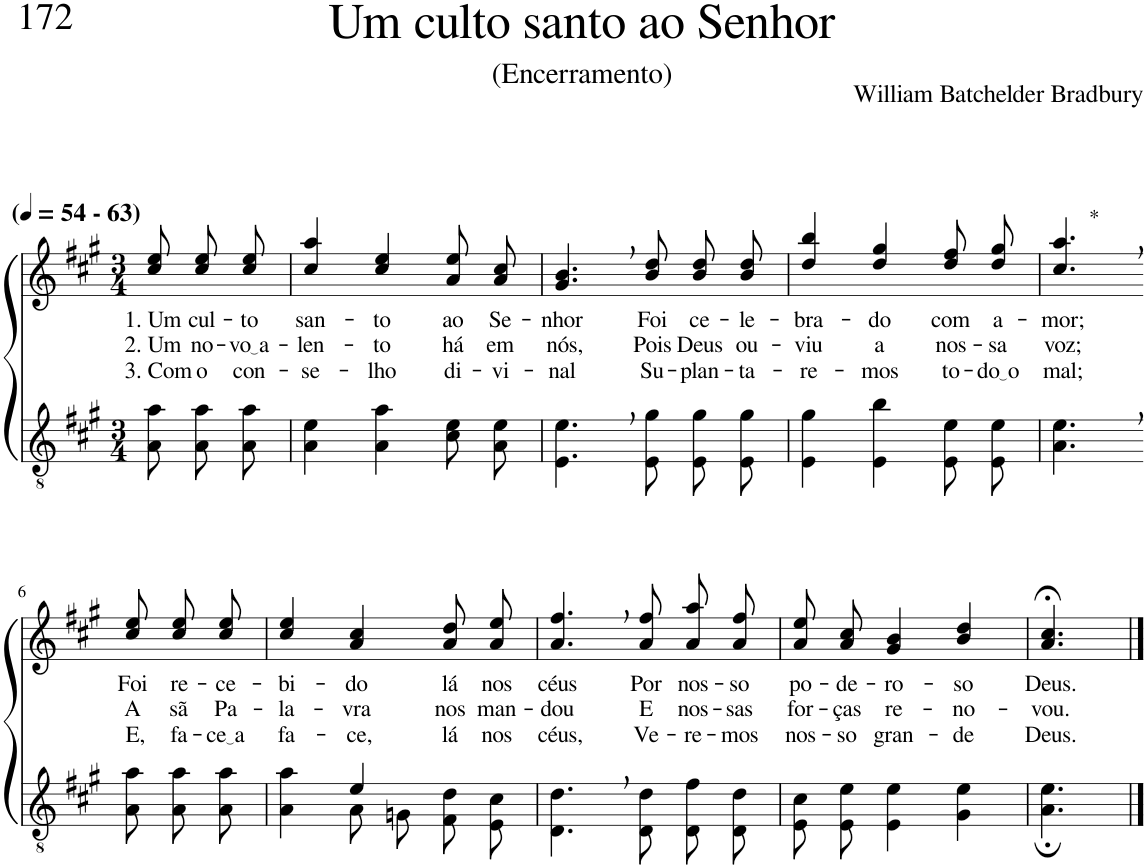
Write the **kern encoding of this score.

**kern	**kern	**text	**text	**text
*part2	*part1	*part1	*part1	*part1
*staff2	*staff1	*staff1	*staff1	*staff1
*I"Parte III e IV	*I"Parte I e II	*	*	*
*clefGv2	*clefG2	*	*	*
*Trd5c9	*Trd5c9	*	*	*
*k[f#c#g#]	*k[f#c#g#]	*	*	*
*M3/4	*M3/4	*	*	*
*MM54	*MM54	*	*	*
=1	=1	=1	=1	=1
!	!LO:TX:a:B:t=(	!	!	!
!	!LO:TX:a:B:t=- 63)	!	!	!
!	!	!LO:LY:b	!LO:LY:b	!LO:LY:b
8A\ 8a\	8cc#/ 8ee/	1. Um	2. Um	3. Com
!	!	!LO:LY:b	!LO:LY:b	!LO:LY:b
8A\ 8a\L	8cc#\ 8ee\L	cul-	no-	o
!	!	!LO:LY:b	!LO:LY:b	!LO:LY:b
8A\ 8a\J	8cc#\ 8ee\J	-to	vo a	con-
=2	=2	=2	=2	=2
!	!	!LO:LY:b	!LO:LY:b	!LO:LY:b
4A\ 4e\	4cc#/ 4aa/	san-	-len-	-se-
!	!	!LO:LY:b	!LO:LY:b	!LO:LY:b
4A\ 4a\	4cc#/ 4ee/	-to	-to	-lho
!	!	!LO:LY:b	!LO:LY:b	!LO:LY:b
8c#\ 8e\L	8a\ 8ee\L	ao	há	di-
!	!	!LO:LY:b	!LO:LY:b	!LO:LY:b
8A\ 8e\J	8a\ 8cc#\J	Se-	em	-vi-
=3	=3	=3	=3	=3
!	!	!LO:LY:b	!LO:LY:b	!LO:LY:b
4.E\, 4.e\,	4.g#/, 4.b/,	-nhor	nós,	-nal
!	!	!LO:LY:b	!LO:LY:b	!LO:LY:b
8E\ 8g#\	8b/ 8dd/	Foi	Pois	Su-
!	!	!LO:LY:b	!LO:LY:b	!LO:LY:b
8E\ 8g#\L	8b\ 8dd\L	ce-	Deus	-plan-
!	!	!LO:LY:b	!LO:LY:b	!LO:LY:b
8E\ 8g#\J	8b\ 8dd\J	-le-	ou-	-ta-
=4	=4	=4	=4	=4
!	!	!LO:LY:b	!LO:LY:b	!LO:LY:b
4E\ 4g#\	4dd/ 4bb/	-bra-	-viu	-re-
!	!	!LO:LY:b	!LO:LY:b	!LO:LY:b
4E\ 4b\	4dd/ 4gg#/	-do	a	-mos
!	!	!LO:LY:b	!LO:LY:b	!LO:LY:b
8E/ 8e/L	8dd\ 8ff#\L	com	nos-	to-
!	!	!LO:LY:b	!LO:LY:b	!LO:LY:b
8E/ 8e/J	8dd\ 8gg#\J	a-	-sa	do o
=5	=5	=5	=5	=5
!	!LO:TX:a:t=*	!	!	!
!	!	!LO:LY:b	!LO:LY:b	!LO:LY:b
4.A\, 4.e\,	4.cc#/, 4.aa/,	-mor;	voz;	mal;
!!LO:LB:g=z
=6-	=6-	=6-	=6-	=6-
!	!	!LO:LY:b	!LO:LY:b	!LO:LY:b
8A\ 8a\	8cc#/ 8ee/	Foi	A	E,
!	!	!LO:LY:b	!LO:LY:b	!LO:LY:b
8A\ 8a\L	8cc#\ 8ee\L	re-	sã	fa-
!	!	!LO:LY:b	!LO:LY:b	!LO:LY:b
8A\ 8a\J	8cc#\ 8ee\J	-ce-	Pa-	ce a
=7	=7	=7	=7	=7
*^	*	*	*	*
!	!	!	!LO:LY:b	!LO:LY:b	!LO:LY:b
4ryy	4A\ 4a\	4cc#/ 4ee/	-bi-	-la-	fa-
!	!	!	!LO:LY:b	!LO:LY:b	!LO:LY:b
4e/	8A\L	4a/ 4cc#/	-do	-vra	-ce,
.	8Gn\J	.	.	.	.
!	!	!	!LO:LY:b	!LO:LY:b	!LO:LY:b
4ryy	8F#/ 8d/L	8a\ 8dd\L	lá	nos	lá
!	!	!	!LO:LY:b	!LO:LY:b	!LO:LY:b
.	8E/ 8c#/J	8a\ 8ee\J	nos	man-	nos
=8	=8	=8	=8	=8	=8
!	!	!	!LO:LY:b	!LO:LY:b	!LO:LY:b
*v	*v	*	*	*	*
4.D\, 4.d\,	4.a/, 4.ff#/,	céus	-dou	céus,
!	!	!LO:LY:b	!LO:LY:b	!LO:LY:b
8D\ 8d\	8a/ 8ff#/	Por	E	Ve-
!	!	!LO:LY:b	!LO:LY:b	!LO:LY:b
8D/ 8f#/L	8a\ 8aa\L	nos-	nos-	-re-
!	!	!LO:LY:b	!LO:LY:b	!LO:LY:b
8D/ 8d/J	8a\ 8ff#\J	-so	-sas	-mos
=9	=9	=9	=9	=9
!	!	!LO:LY:b	!LO:LY:b	!LO:LY:b
8E/ 8c#/L	8a\ 8ee\L	po-	for-	nos-
!	!	!LO:LY:b	!LO:LY:b	!LO:LY:b
8E/ 8e/J	8a\ 8cc#\J	-de-	-ças	-so
!	!	!LO:LY:b	!LO:LY:b	!LO:LY:b
4E\ 4e\	4g#/ 4b/	-ro-	re-	gran-
!	!	!LO:LY:b	!LO:LY:b	!LO:LY:b
4G#\ 4e\	4b/ 4dd/	-so	-no-	-de
=10	=10	=10	=10	=10
!	!	!LO:LY:b	!LO:LY:b	!LO:LY:b
4.A\; 4.e\;	4.a/;< 4.cc#/;<	Deus.	-vou.	Deus.
==	==	==	==	==
*-	*-	*-	*-	*-
